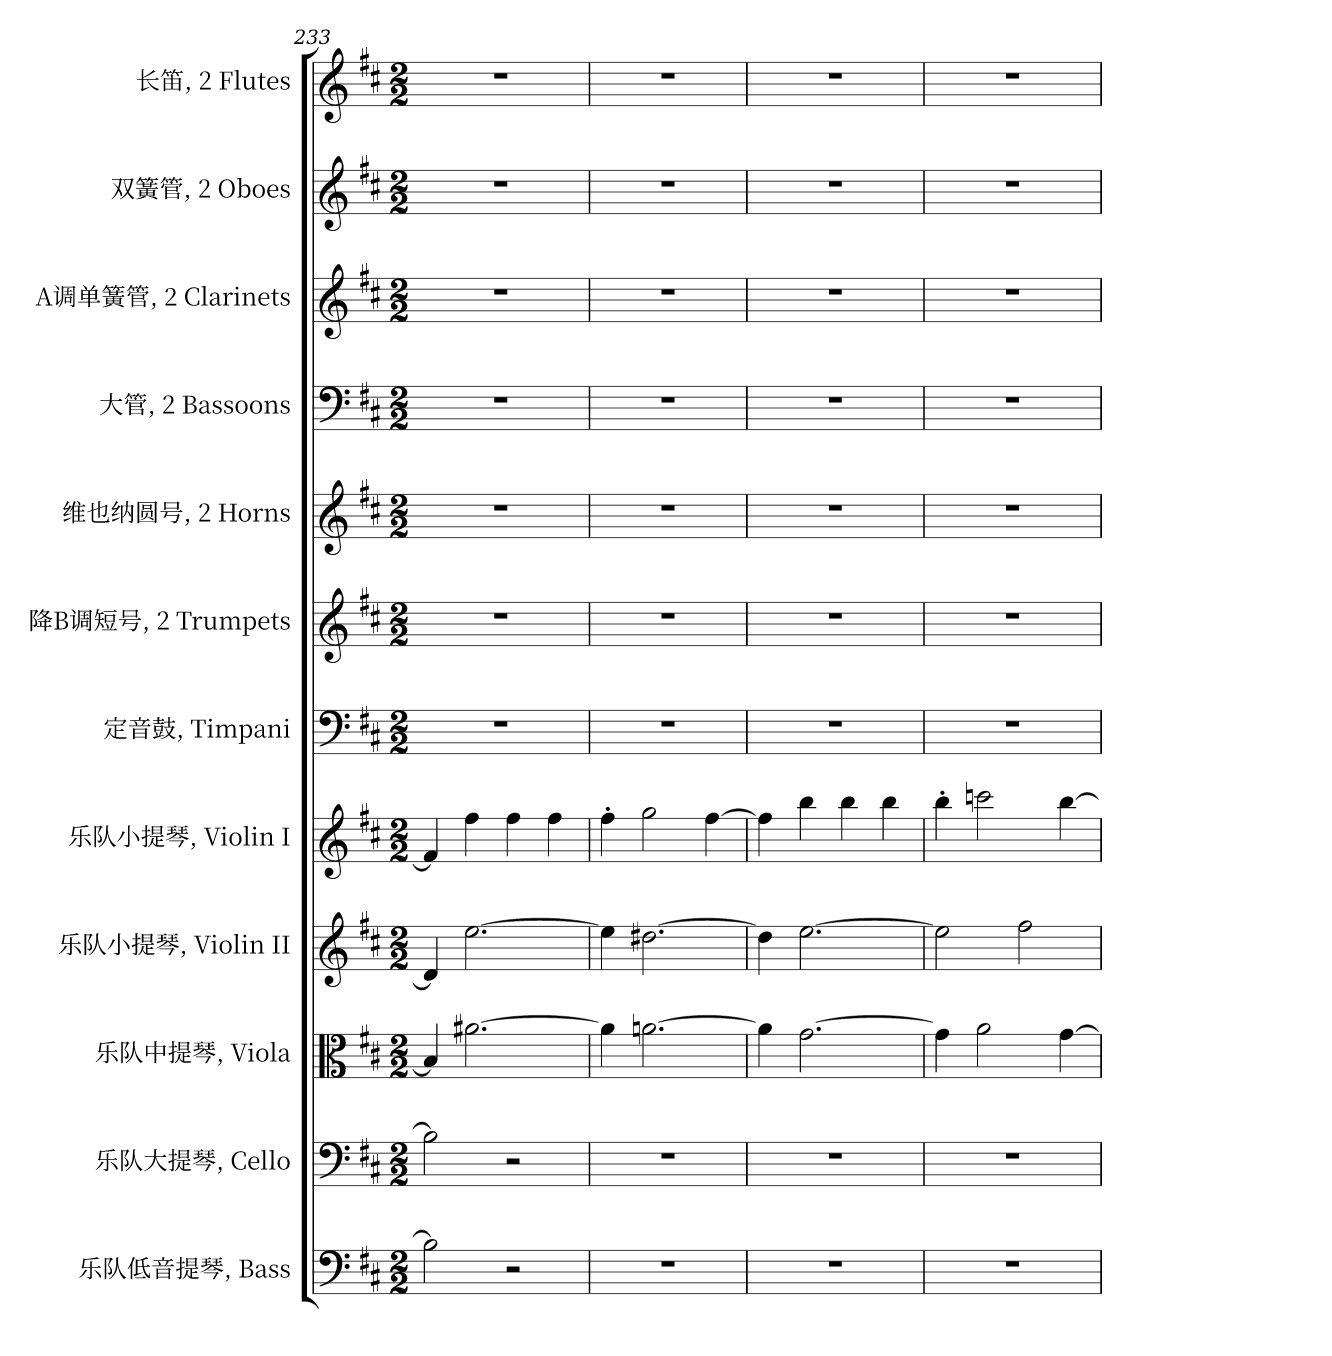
**kern	**kern	**kern	**kern	**kern	**kern	**kern	**kern	**kern	**kern	**kern	**kern
*part12	*part11	*part10	*part9	*part8	*part7	*part6	*part5	*part4	*part3	*part2	*part1
*staff12	*staff11	*staff10	*staff9	*staff8	*staff7	*staff6	*staff5	*staff4	*staff3	*staff2	*staff1
*I"乐队低音提琴, Bass	*I"乐队大提琴, Cello	*I"乐队中提琴, Viola	*I"乐队小提琴, Violin II	*I"乐队小提琴, Violin I	*I"定音鼓, Timpani	*I"降B调短号, 2 Trumpets	*I"维也纳圆号, 2 Horns	*I"大管, 2 Bassoons	*I"A调单簧管, 2 Clarinets	*I"双簧管, 2 Oboes	*I"长笛, 2 Flutes
*	*	*	*	*	*I'Timp.	*	*	*I'Bsn.	*I'A Cl.	*I'Ob.	*I'Fl.
*clefF4	*clefF4	*clefC3	*clefG2	*clefG2	*clefF4	*clefG2	*clefG2	*clefF4	*clefG2	*clefG2	*clefG2
*ITrd7c12	*	*	*	*	*	*ITrd1c2	*ITrd4c7	*	*ITrd2c3	*	*
*k[f#c#]	*k[f#c#]	*k[f#c#]	*k[f#c#]	*k[f#c#]	*k[f#c#]	*k[]	*k[f#]	*k[f#c#]	*k[f#c#g#d#a#]	*k[f#c#]	*k[f#c#]
*M2/2	*M2/2	*M2/2	*M2/2	*M2/2	*M2/2	*M2/2	*M2/2	*M2/2	*M2/2	*M2/2	*M2/2
=233	=233	=233	=233	=233	=233	=233	=233	=233	=233	=233	=233
2BB\]	2B\]	4B/]	4d/]	4f#/]	1r	1r	1r	1r	1r	1r	1r
.	.	[2.a#X\	[2.ee\	4ff#\	.	.	.	.	.	.	.
2r	2r	.	.	4ff#\	.	.	.	.	.	.	.
.	.	.	.	4ff#\	.	.	.	.	.	.	.
!!LO:PB:g=z
=234	=234	=234	=234	=234	=234	=234	=234	=234	=234	=234	=234
1r	1r	4a#\]	4ee\]	4ff#'\	1r	1r	1r	1r	1r	1r	1r
.	.	[2.an\	[2.dd#X\	2gg\	.	.	.	.	.	.	.
.	.	.	.	[4ff#\	.	.	.	.	.	.	.
=235	=235	=235	=235	=235	=235	=235	=235	=235	=235	=235	=235
1r	1r	4a\]	4dd#\]	4ff#\]	1r	1r	1r	1r	1r	1r	1r
.	.	[2.g\	[2.ee\	4bb\	.	.	.	.	.	.	.
.	.	.	.	4bb\	.	.	.	.	.	.	.
.	.	.	.	4bb\	.	.	.	.	.	.	.
=236	=236	=236	=236	=236	=236	=236	=236	=236	=236	=236	=236
1r	1r	4g\]	2ee\]	4bb'\	1r	1r	1r	1r	1r	1r	1r
.	.	2a\	.	2cccn\	.	.	.	.	.	.	.
.	.	.	2ff#\	.	.	.	.	.	.	.	.
.	.	[4g\	.	[4bb\	.	.	.	.	.	.	.
=	=	=	=	=	=	=	=	=	=	=	=
*-	*-	*-	*-	*-	*-	*-	*-	*-	*-	*-	*-
